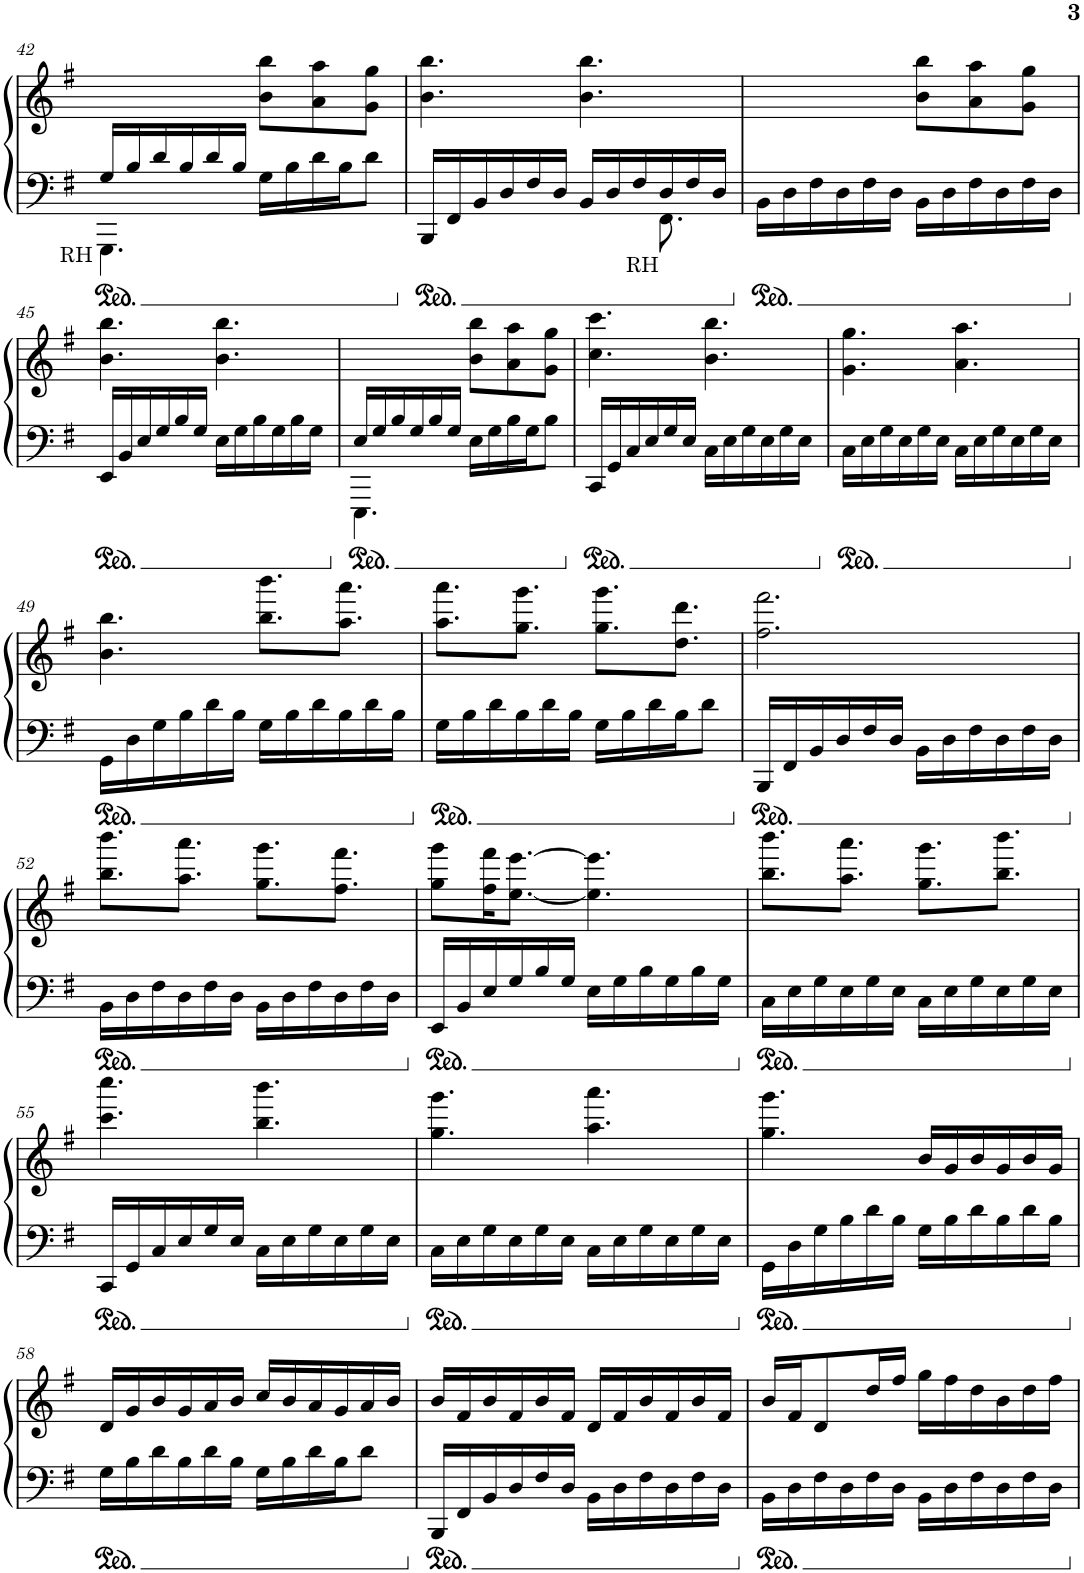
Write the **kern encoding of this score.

**kern	**kern
*part1	*part1
*staff2	*staff1
*I"Piano	*
*I'Pno.	*
!!LO:PB:g=z
*clefF4	*clefG2
*k[f#]	*k[f#]
*M6/8	*M6/8
=42	=42
*^	*
!LO:TX:b:t=RH	!	!
16G/LL	4.GGG\	4.ryy
16B/	.	.
16d/	.	.
16B/	.	.
16d/	.	.
16B/JJ	.	.
16G\LL	4ryy	8b\ 8bb\L
16B\	.	.
16d\	.	8a\ 8aa\
16B\J	.	.
8d\J	8ryy	8g\ 8gg\J
=43	=43	=43
16BBB/LL	2ryy	4.b\ 4.bb\
16FF#/	.	.
16BB/	.	.
16D/	.	.
16F#/	.	.
16D/JJ	.	.
16BB/LL	.	4.b\ 4.bb\
16D/	.	.
16F#/	16ryy	.
!LO:TX:b:t=RH	!	!
16D/	8.FF#\	.
16F#/	.	.
16D/JJ	.	.
*v	*v	*
=44	=44
16BB\LL	4.ryy
16D\	.
16F#\	.
16D\	.
16F#\	.
16D\JJ	.
16BB\LL	8b\ 8bb\L
16D\	.
16F#\	8a\ 8aa\
16D\	.
16F#\	8g\ 8gg\J
16D\JJ	.
!!LO:LB:g=z
=45	=45
16EE/LL	4.b\ 4.bb\
16BB/	.
16E/	.
16G/	.
16B/	.
16G/JJ	.
16E\LL	4.b\ 4.bb\
16G\	.
16B\	.
16G\	.
16B\	.
16G\JJ	.
=46	=46
*^	*
16E/LL	4.EEE\	4.ryy
16G/	.	.
16B/	.	.
16G/	.	.
16B/	.	.
16G/JJ	.	.
16E\LL	4ryy	8b\ 8bb\L
16G\	.	.
16B\	.	8a\ 8aa\
16G\J	.	.
8B\J	8ryy	8g\ 8gg\J
*v	*v	*
=47	=47
16CC/LL	4.cc\ 4.ccc\
16GG/	.
16C/	.
16E/	.
16G/	.
16E/JJ	.
16C\LL	4.b\ 4.bb\
16E\	.
16G\	.
16E\	.
16G\	.
16E\JJ	.
=48	=48
16C\LL	4.g\ 4.gg\
16E\	.
16G\	.
16E\	.
16G\	.
16E\JJ	.
16C\LL	4.a\ 4.aa\
16E\	.
16G\	.
16E\	.
16G\	.
16E\JJ	.
!!LO:LB:g=z
=49	=49
16GG\LL	4.b\ 4.bb\
16D\	.
16G\	.
16B\	.
16d\	.
16B\JJ	.
16G\LL	8.bb\ 8.bbb\L
16B\	.
16d\	.
16B\	8.aa\ 8.aaa\J
16d\	.
16B\JJ	.
=50	=50
16G\LL	8.aa\ 8.aaa\L
16B\	.
16d\	.
16B\	8.gg\ 8.ggg\J
16d\	.
16B\JJ	.
16G\LL	8.gg\ 8.ggg\L
16B\	.
16d\	.
16B\J	8.dd\ 8.ddd\J
8d\J	.
=51	=51
16BBB/LL	2.ff#\ 2.fff#\
16FF#/	.
16BB/	.
16D/	.
16F#/	.
16D/JJ	.
16BB\LL	.
16D\	.
16F#\	.
16D\	.
16F#\	.
16D\JJ	.
!!LO:LB:g=z
=52	=52
16BB\LL	8.bb\ 8.bbb\L
16D\	.
16F#\	.
16D\	8.aa\ 8.aaa\J
16F#\	.
16D\JJ	.
16BB\LL	8.gg\ 8.ggg\L
16D\	.
16F#\	.
16D\	8.ff#\ 8.fff#\J
16F#\	.
16D\JJ	.
=53	=53
16EE/LL	8gg\ 8ggg\L
16BB/	.
16E/	16ff#\ 16fff#\K
16G/	[8.ee\ [8.eee\J
16B/	.
16G/JJ	.
16E\LL	4.ee\] 4.eee\]
16G\	.
16B\	.
16G\	.
16B\	.
16G\JJ	.
=54	=54
16C\LL	8.bb\ 8.bbb\L
16E\	.
16G\	.
16E\	8.aa\ 8.aaa\J
16G\	.
16E\JJ	.
16C\LL	8.gg\ 8.ggg\L
16E\	.
16G\	.
16E\	8.bb\ 8.bbb\J
16G\	.
16E\JJ	.
!!LO:LB:g=z
=55	=55
16CC/LL	4.ccc\ 4.cccc\
16GG/	.
16C/	.
16E/	.
16G/	.
16E/JJ	.
16C\LL	4.bb\ 4.bbb\
16E\	.
16G\	.
16E\	.
16G\	.
16E\JJ	.
=56	=56
16C\LL	4.gg\ 4.ggg\
16E\	.
16G\	.
16E\	.
16G\	.
16E\JJ	.
16C\LL	4.aa\ 4.aaa\
16E\	.
16G\	.
16E\	.
16G\	.
16E\JJ	.
=57	=57
16GG\LL	4.gg\ 4.ggg\
16D\	.
16G\	.
16B\	.
16d\	.
16B\JJ	.
16G\LL	16b/LL
16B\	16g/
16d\	16b/
16B\	16g/
16d\	16b/
16B\JJ	16g/JJ
!!LO:LB:g=z
=58	=58
16G\LL	16d/LL
16B\	16g/
16d\	16b/
16B\	16g/
16d\	16a/
16B\JJ	16b/JJ
16G\LL	16cc/LL
16B\	16b/
16d\	16a/
16B\J	16g/
8d\J	16a/
.	16b/JJ
=59	=59
16BBB/LL	16b/LL
16FF#/	16f#/
16BB/	16b/
16D/	16f#/
16F#/	16b/
16D/JJ	16f#/JJ
16BB\LL	16d/LL
16D\	16f#/
16F#\	16b/
16D\	16f#/
16F#\	16b/
16D\JJ	16f#/JJ
=60	=60
16BB\LL	16b/LL
16D\	16f#/J
16F#\	8d/
16D\	.
16F#\	16dd/L
16D\JJ	16ff#/JJ
16BB\LL	16gg\LL
16D\	16ff#\
16F#\	16dd\
16D\	16b\
16F#\	16dd\
16D\JJ	16ff#\JJ
=	=
*-	*-
